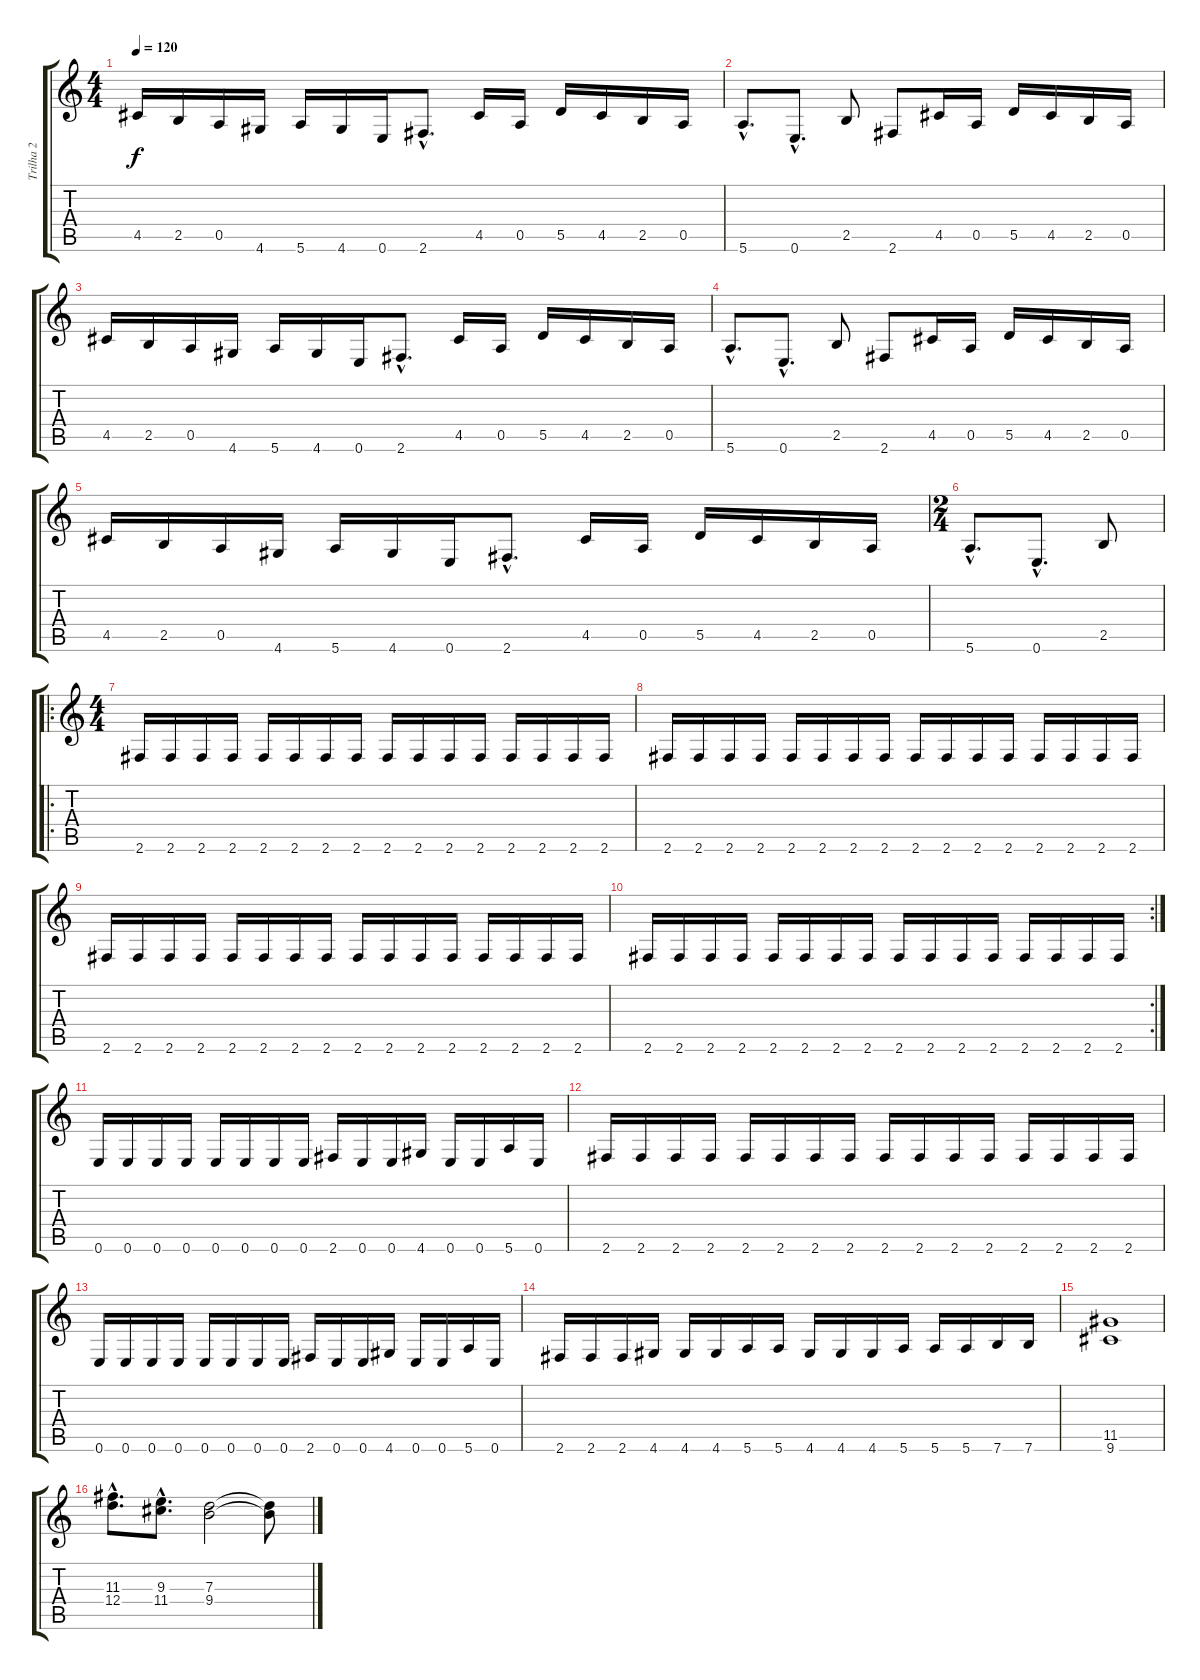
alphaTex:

\track ("Trilha 2" "Trilha 2") {instrument distortionguitar}
\staff {score tabs}
\tuning (E4 B3 G3 D3 A2 E2) {hide}
\ts (4 4)
\tempo 120
\clef g2
\ks c
4.5.16{dy f} 2.5.16 0.5.16 4.6.16 5.6.16 4.6.16 0.6.16 2.6{hac}.8{d} 4.5.16 0.5.16 5.5.16 4.5.16 2.5.16 0.5.16 |
5.6{hac}.8{d} 0.6{hac}.8{d} 2.5.8 2.6.8 4.5.16 0.5.16 5.5.16 4.5.16 2.5.16 0.5.16 |
4.5.16 2.5.16 0.5.16 4.6.16 5.6.16 4.6.16 0.6.16 2.6{hac}.8{d} 4.5.16 0.5.16 5.5.16 4.5.16 2.5.16 0.5.16 |
5.6{hac}.8{d} 0.6{hac}.8{d} 2.5.8 2.6.8 4.5.16 0.5.16 5.5.16 4.5.16 2.5.16 0.5.16 |
4.5.16 2.5.16 0.5.16 4.6.16 5.6.16 4.6.16 0.6.16 2.6{hac}.8{d} 4.5.16 0.5.16 5.5.16 4.5.16 2.5.16 0.5.16 |
\ts (2 4)
5.6{hac}.8{d} 0.6{hac}.8{d} 2.5.8 |
\ro
\ts (4 4)
2.6.16 2.6.16 2.6.16 2.6.16 2.6.16 2.6.16 2.6.16 2.6.16 2.6.16 2.6.16 2.6.16 2.6.16 2.6.16 2.6.16 2.6.16 2.6.16 |
2.6.16 2.6.16 2.6.16 2.6.16 2.6.16 2.6.16 2.6.16 2.6.16 2.6.16 2.6.16 2.6.16 2.6.16 2.6.16 2.6.16 2.6.16 2.6.16 |
2.6.16 2.6.16 2.6.16 2.6.16 2.6.16 2.6.16 2.6.16 2.6.16 2.6.16 2.6.16 2.6.16 2.6.16 2.6.16 2.6.16 2.6.16 2.6.16 |
\rc 2
2.6.16 2.6.16 2.6.16 2.6.16 2.6.16 2.6.16 2.6.16 2.6.16 2.6.16 2.6.16 2.6.16 2.6.16 2.6.16 2.6.16 2.6.16 2.6.16 |
0.6.16 0.6.16 0.6.16 0.6.16 0.6.16 0.6.16 0.6.16 0.6.16 2.6.16 0.6.16 0.6.16 4.6.16 0.6.16 0.6.16 5.6.16 0.6.16 |
2.6.16 2.6.16 2.6.16 2.6.16 2.6.16 2.6.16 2.6.16 2.6.16 2.6.16 2.6.16 2.6.16 2.6.16 2.6.16 2.6.16 2.6.16 2.6.16 |
0.6.16 0.6.16 0.6.16 0.6.16 0.6.16 0.6.16 0.6.16 0.6.16 2.6.16 0.6.16 0.6.16 4.6.16 0.6.16 0.6.16 5.6.16 0.6.16 |
2.6.16 2.6.16 2.6.16 4.6.16 4.6.16 4.6.16 5.6.16 5.6.16 4.6.16 4.6.16 4.6.16 5.6.16 5.6.16 5.6.16 7.6.16 7.6.16 |
(11.5 9.6).1 |
(11.3{hac} 12.4{hac}).8{d} (9.3{hac} 11.4{hac}).8{d} (7.3 9.4).2 (7.3{t} 9.4{t}).8
